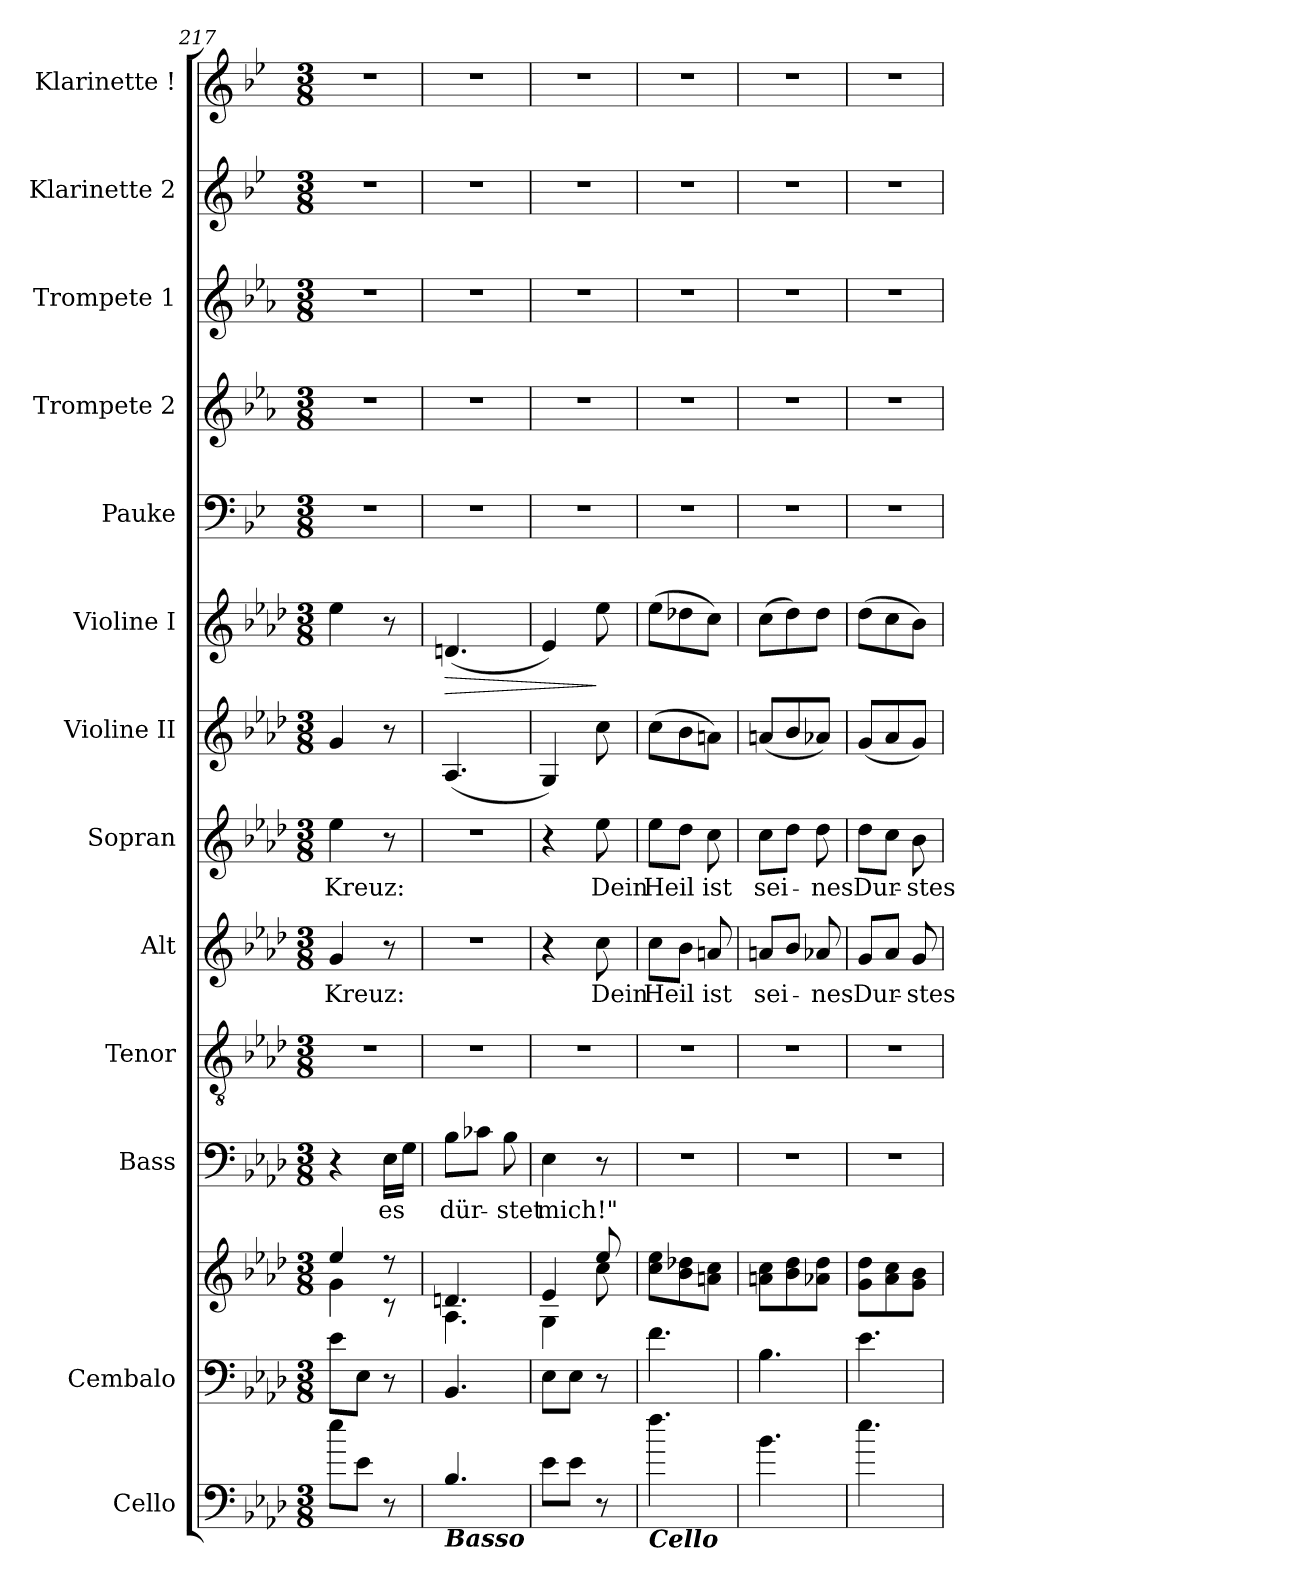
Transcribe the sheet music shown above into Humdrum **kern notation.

**kern	**kern	**kern	**kern	**text	**kern	**kern	**text	**kern	**text	**kern	**kern	**dynam	**kern	**kern	**kern	**kern	**kern
*part13	*part12	*part12	*part11	*part11	*part10	*part9	*part9	*part8	*part8	*part7	*part6	*part6	*part5	*part4	*part3	*part2	*part1
*staff14	*staff13	*staff12	*staff11	*staff11	*staff10	*staff9	*staff9	*staff8	*staff8	*staff7	*staff6	*staff6	*staff5	*staff4	*staff3	*staff2	*staff1
*I"Cello	*I"Cembalo	*	*I"Bass	*	*I"Tenor	*I"Alt	*	*I"Sopran	*	*I"Violine II	*I"Violine I	*	*I"Pauke	*I"Trompete 2	*I"Trompete 1	*I"Klarinette 2	*I"Klarinette !
*	*I'Cemb.	*	*I'B	*	*I'T	*I'A	*	*I'S	*	*I'Vl. II	*I'Vl. I	*	*I'Pk.	*I'Tr 2	*I'Tr 1	*I'Kl. 2	*I'Kl. 1
*clefF4	*clefF4	*clefG2	*clefF4	*	*clefGv2	*clefG2	*	*clefG2	*	*clefG2	*clefG2	*	*clefF4	*clefG2	*clefG2	*clefG2	*clefG2
*ITrd7c12	*	*	*	*	*	*	*	*	*	*	*	*	*ITrd1c2	*ITrd4c7	*ITrd4c7	*ITrd1c2	*ITrd1c2
*k[b-e-a-d-]	*k[b-e-a-d-]	*k[b-e-a-d-]	*k[b-e-a-d-]	*	*k[b-e-a-d-]	*k[b-e-a-d-]	*	*k[b-e-a-d-]	*	*k[b-e-a-d-]	*k[b-e-a-d-]	*	*k[b-e-a-d-]	*k[b-e-a-d-]	*k[b-e-a-d-]	*k[b-e-a-d-]	*k[b-e-a-d-]
*A-:	*A-:	*A-:	*A-:	*	*A-:	*A-:	*	*A-:	*	*A-:	*A-:	*	*A-:	*A-:	*A-:	*A-:	*A-:
*M3/8	*M3/8	*M3/8	*M3/8	*	*M3/8	*M3/8	*	*M3/8	*	*M3/8	*M3/8	*	*M3/8	*M3/8	*M3/8	*M3/8	*M3/8
=217	=217	=217	=217	=217	=217	=217	=217	=217	=217	=217	=217	=217	=217	=217	=217	=217	=217
*	*	*^	*	*	*	*	*	*	*	*	*	*	*	*	*	*	*
!	!	!	!	!	!	!	!	!LO:LY:b	!	!LO:LY:b	!	!	!	!	!	!	!	!
8e-\L	8e-\L	4ee-/	4g\	4r	.	4.r	4g/	Kreuz:	4ee-\	Kreuz:	4g/	4ee-\	.	4.r	4.r	4.r	4.r	4.r
8E-\J	8E-\J	.	.	.	.	.	.	.	.	.	.	.	.	.	.	.	.	.
!	!	!	!	!	!LO:LY:b	!	!	!	!	!	!	!	!	!	!	!	!	!
8r	8r	8r	8r	16E-\LL	es	.	8r	.	8r	.	8r	8r	.	.	.	.	.	.
.	.	.	.	16G\JJ	.	.	.	.	.	.	.	.	.	.	.	.	.	.
=218	=218	=218	=218	=218	=218	=218	=218	=218	=218	=218	=218	=218	=218	=218	=218	=218	=218	=218
!LO:TX:b:Bi:t=Basso	!	!	!	!	!	!	!	!	!	!	!	!	!	!	!	!	!	!
!	!	!	!	!	!LO:LY:b	!	!	!	!	!	!	!	!LO:HP:b	!	!	!	!	!
4.BB-/	4.BB-/	4.dn/	4.A-\	8B-\L	dür-	4.r	4.r	.	4.r	.	(<4.A-/	(<4.dn/	>	4.r	4.r	4.r	4.r	4.r
.	.	.	.	8c-X\J	.	.	.	.	.	.	.	.	.	.	.	.	.	.
!	!	!	!	!	!LO:LY:b	!	!	!	!	!	!	!	!	!	!	!	!	!
.	.	.	.	8B-\	-stet	.	.	.	.	.	.	.	.	.	.	.	.	.
=219	=219	=219	=219	=219	=219	=219	=219	=219	=219	=219	=219	=219	=219	=219	=219	=219	=219	=219
!	!	!	!	!	!LO:LY:b	!	!	!	!	!	!	!	!	!	!	!	!	!
8E-\L	8E-\L	4e-/	4G\	4E-\	mich!"	4.r	4r	.	4r	.	4G/)	4e-/)	.	4.r	4.r	4.r	4.r	4.r
8E-\J	8E-\J	.	.	.	.	.	.	.	.	.	.	.	.	.	.	.	.	.
!	!	!	!	!	!	!	!	!LO:LY:b	!	!LO:LY:b	!	!	!	!	!	!	!	!
8r	8r	8ee-/	8cc\	8r	.	.	8cc\	Dein	8ee-\	Dein	8cc\	8ee-\	]	.	.	.	.	.
=220	=220	=220	=220	=220	=220	=220	=220	=220	=220	=220	=220	=220	=220	=220	=220	=220	=220	=220
!LO:TX:b:Bi:t=Cello	!	!	!	!	!	!	!	!	!	!	!	!	!	!	!	!	!	!
!	!	!	!	!	!	!	!	!LO:LY:b	!	!LO:LY:b	!	!	!	!	!	!	!	!
*	*	*v	*v	*	*	*	*	*	*	*	*	*	*	*	*	*	*	*
4.f\	4.f\	8cc\ 8ee-\L	4.r	.	4.r	8cc\L	Heil	8ee-\L	Heil	(>8cc\L	(>8ee-\L	.	4.r	4.r	4.r	4.r	4.r
.	.	8b-\ 8dd-X\	.	.	.	8b-\J	.	8dd-\J	.	8b-\	8dd-X\	.	.	.	.	.	.
!	!	!	!	!	!	!	!LO:LY:b	!	!LO:LY:b	!	!	!	!	!	!	!	!
.	.	8an\ 8cc\J	.	.	.	8an/	ist	8cc\	ist	8an\J)	8cc\J)	.	.	.	.	.	.
!!LO:PB:g=z
=221	=221	=221	=221	=221	=221	=221	=221	=221	=221	=221	=221	=221	=221	=221	=221	=221	=221
!	!	!	!	!	!	!	!LO:LY:b	!	!LO:LY:b	!	!	!	!	!	!	!	!
4.B-\	4.B-\	8an\ 8cc\L	4.r	.	4.r	8an/L	sei-	8cc\L	sei-	(<8an/L	(>8cc\L	.	4.r	4.r	4.r	4.r	4.r
.	.	8b-\ 8dd-\	.	.	.	8b-/J	.	8dd-\J	.	8b-/	8dd-\)	.	.	.	.	.	.
!	!	!	!	!	!	!	!LO:LY:b	!	!LO:LY:b	!	!	!	!	!	!	!	!
.	.	8a-X\ 8dd-\J	.	.	.	8a-X/	-nes	8dd-\	-nes	8a-X/J)	8dd-\J	.	.	.	.	.	.
=222	=222	=222	=222	=222	=222	=222	=222	=222	=222	=222	=222	=222	=222	=222	=222	=222	=222
!	!	!	!	!	!	!	!LO:LY:b	!	!LO:LY:b	!	!	!	!	!	!	!	!
4.e-\	4.e-\	8g\ 8dd-\L	4.r	.	4.r	8g/L	Dur-	8dd-\L	Dur-	(<8g/L	(>8dd-\L	.	4.r	4.r	4.r	4.r	4.r
.	.	8a-\ 8cc\	.	.	.	8a-/J	.	8cc\J	.	8a-/	8cc\	.	.	.	.	.	.
!	!	!	!	!	!	!	!LO:LY:b	!	!LO:LY:b	!	!	!	!	!	!	!	!
.	.	8g\ 8b-\J	.	.	.	8g/	-stes	8b-\	-stes	8g/J)	8b-\J)	.	.	.	.	.	.
=	=	=	=	=	=	=	=	=	=	=	=	=	=	=	=	=	=
*-	*-	*-	*-	*-	*-	*-	*-	*-	*-	*-	*-	*-	*-	*-	*-	*-	*-
